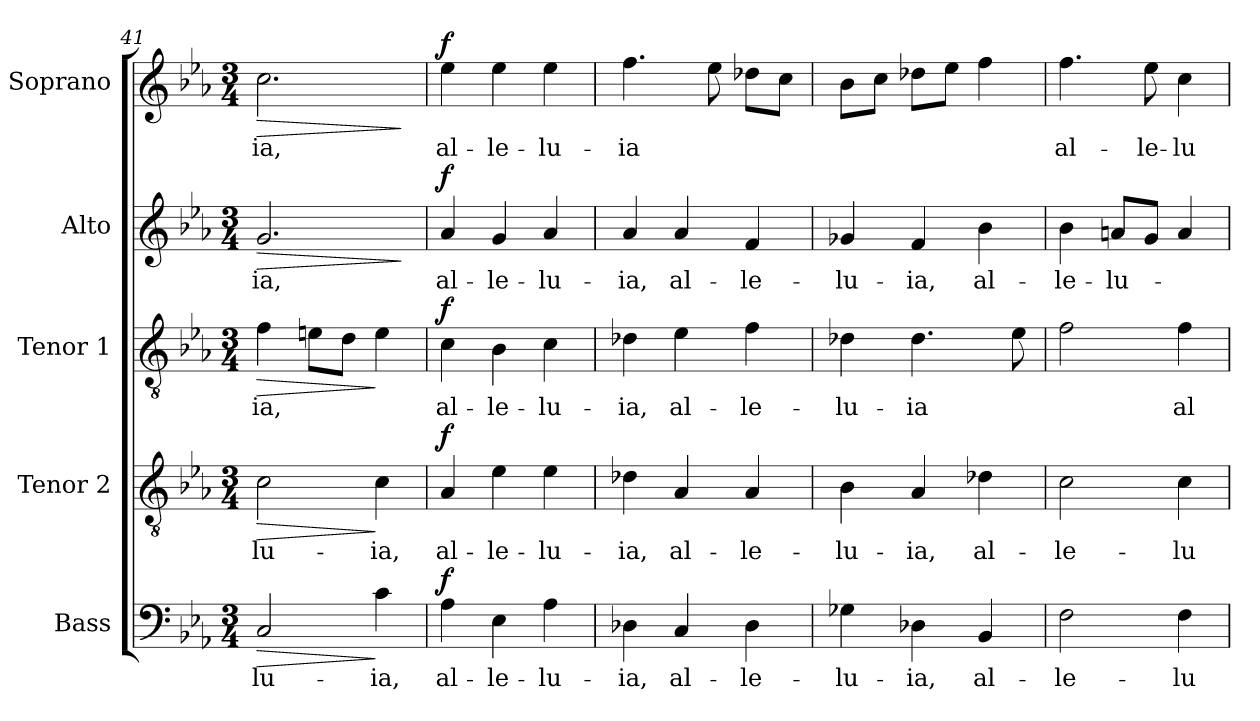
**kern	**text	**dynam	**kern	**text	**dynam	**kern	**text	**dynam	**kern	**text	**dynam	**kern	**text	**dynam
*part5	*part5	*part5	*part4	*part4	*part4	*part3	*part3	*part3	*part2	*part2	*part2	*part1	*part1	*part1
*staff5	*staff5	*staff5	*staff4	*staff4	*staff4	*staff3	*staff3	*staff3	*staff2	*staff2	*staff2	*staff1	*staff1	*staff1
*I"Bass	*	*	*I"Tenor 2	*	*	*I"Tenor 1	*	*	*I"Alto	*	*	*I"Soprano	*	*
*I'B.	*	*	*I'T.	*	*	*I'T.	*	*	*I'A.	*	*	*I'S.	*	*
*clefF4	*	*	*clefGv2	*	*	*clefGv2	*	*	*clefG2	*	*	*clefG2	*	*
*	*	*	*ITrd7c12	*	*	*ITrd7c12	*	*	*	*	*	*	*	*
*k[b-e-a-]	*	*	*k[b-e-a-]	*	*	*k[b-e-a-]	*	*	*k[b-e-a-]	*	*	*k[b-e-a-]	*	*
*E-:	*	*	*E-:	*	*	*E-:	*	*	*E-:	*	*	*E-:	*	*
*M3/4	*	*	*M3/4	*	*	*M3/4	*	*	*M3/4	*	*	*M3/4	*	*
=41	=41	=41	=41	=41	=41	=41	=41	=41	=41	=41	=41	=41	=41	=41
!	!LO:LY:b:color=#000000	!LO:HP:b	!	!	!	!	!	!	!	!	!	!	!	!
!	!	!	!	!LO:LY:b:color=#000000	!LO:HP:b	!	!	!	!	!	!	!	!	!
!	!	!	!	!	!	!	!LO:LY:b:color=#000000	!LO:HP:b	!	!	!	!	!	!
!	!	!	!	!	!	!	!	!	!	!LO:LY:b:color=#000000	!LO:HP:b	!	!	!
!	!	!	!	!	!	!	!	!	!	!	!	!	!LO:LY:b:color=#000000	!LO:HP:b
2Ci/	-lu-	>	2Ci\	-lu-	>	4Fi\	-ia,	>	2.gi/	-ia,	>	2.cci\	-ia,	>
.	.	.	.	.	.	8Eni\L	.	.	.	.	.	.	.	.
.	.	.	.	.	.	8Di\J	.	.	.	.	.	.	.	.
!	!LO:LY:b:color=#000000	!	!	!	!	!	!	!	!	!	!	!	!	!
!	!	!	!	!LO:LY:b:color=#000000	!	!	!	!	!	!	!	!	!	!
4ci\	-ia,	]	4Ci\	-ia,	]	4Ei\	.	]	.	.	.	.	.	.
.	.	.	.	.	.	.	.	.	.	.	]	.	.	]
!!LO:LB:g=z
=42	=42	=42	=42	=42	=42	=42	=42	=42	=42	=42	=42	=42	=42	=42
!	!LO:LY:b:color=#000000	!	!	!	!	!	!	!	!	!	!	!	!	!
!	!	!	!	!LO:LY:b:color=#000000	!	!	!	!	!	!	!	!	!	!
!	!	!	!	!	!	!	!LO:LY:b:color=#000000	!	!	!	!	!	!	!
!	!	!	!	!	!	!	!	!	!	!LO:LY:b:color=#000000	!	!	!	!
!	!	!	!	!	!	!	!	!	!	!	!	!	!LO:LY:b:color=#000000	!
4A-i\	al-	f	4AA-i/	al-	f	4Ci\	al-	f	4a-i/	al-	f	4ee-i\	al-	f
!	!LO:LY:b:color=#000000	!	!	!	!	!	!	!	!	!	!	!	!	!
!	!	!	!	!LO:LY:b:color=#000000	!	!	!	!	!	!	!	!	!	!
!	!	!	!	!	!	!	!LO:LY:b:color=#000000	!	!	!	!	!	!	!
!	!	!	!	!	!	!	!	!	!	!LO:LY:b:color=#000000	!	!	!	!
!	!	!	!	!	!	!	!	!	!	!	!	!	!LO:LY:b:color=#000000	!
4E-i\	-le-	.	4E-i\	-le-	.	4BB-i\	-le-	.	4gi/	-le-	.	4ee-i\	-le-	.
!	!LO:LY:b:color=#000000	!	!	!	!	!	!	!	!	!	!	!	!	!
!	!	!	!	!LO:LY:b:color=#000000	!	!	!	!	!	!	!	!	!	!
!	!	!	!	!	!	!	!LO:LY:b:color=#000000	!	!	!	!	!	!	!
!	!	!	!	!	!	!	!	!	!	!LO:LY:b:color=#000000	!	!	!	!
!	!	!	!	!	!	!	!	!	!	!	!	!	!LO:LY:b:color=#000000	!
4A-i\	-lu-	.	4E-i\	-lu-	.	4Ci\	-lu-	.	4a-i/	-lu-	.	4ee-i\	-lu-	.
=43	=43	=43	=43	=43	=43	=43	=43	=43	=43	=43	=43	=43	=43	=43
!	!LO:LY:b:color=#000000	!	!	!	!	!	!	!	!	!	!	!	!	!
!	!	!	!	!LO:LY:b:color=#000000	!	!	!	!	!	!	!	!	!	!
!	!	!	!	!	!	!	!LO:LY:b:color=#000000	!	!	!	!	!	!	!
!	!	!	!	!	!	!	!	!	!	!LO:LY:b:color=#000000	!	!	!	!
!	!	!	!	!	!	!	!	!	!	!	!	!	!LO:LY:b:color=#000000	!
4D-Xi\	-ia,	.	4D-Xi\	-ia,	.	4D-Xi\	-ia,	.	4a-i/	-ia,	.	4.ffi\	-ia	.
!	!LO:LY:b:color=#000000	!	!	!	!	!	!	!	!	!	!	!	!	!
!	!	!	!	!LO:LY:b:color=#000000	!	!	!	!	!	!	!	!	!	!
!	!	!	!	!	!	!	!LO:LY:b:color=#000000	!	!	!	!	!	!	!
!	!	!	!	!	!	!	!	!	!	!LO:LY:b:color=#000000	!	!	!	!
4Ci/	al-	.	4AA-i/	al-	.	4E-i\	al-	.	4a-i/	al-	.	.	.	.
.	.	.	.	.	.	.	.	.	.	.	.	8ee-i\	.	.
!	!LO:LY:b:color=#000000	!	!	!	!	!	!	!	!	!	!	!	!	!
!	!	!	!	!LO:LY:b:color=#000000	!	!	!	!	!	!	!	!	!	!
!	!	!	!	!	!	!	!LO:LY:b:color=#000000	!	!	!	!	!	!	!
!	!	!	!	!	!	!	!	!	!	!LO:LY:b:color=#000000	!	!	!	!
4D-i\	-le-	.	4AA-i/	-le-	.	4Fi\	-le-	.	4fi/	-le-	.	8dd-Xi\L	.	.
.	.	.	.	.	.	.	.	.	.	.	.	8cci\J	.	.
=44	=44	=44	=44	=44	=44	=44	=44	=44	=44	=44	=44	=44	=44	=44
!	!LO:LY:b:color=#000000	!	!	!	!	!	!	!	!	!	!	!	!	!
!	!	!	!	!LO:LY:b:color=#000000	!	!	!	!	!	!	!	!	!	!
!	!	!	!	!	!	!	!LO:LY:b:color=#000000	!	!	!	!	!	!	!
!	!	!	!	!	!	!	!	!	!	!LO:LY:b:color=#000000	!	!	!	!
4G-Xi\	-lu-	.	4BB-i\	-lu-	.	4D-Xi\	-lu-	.	4g-Xi/	-lu-	.	8b-i\L	.	.
.	.	.	.	.	.	.	.	.	.	.	.	8cci\J	.	.
!	!LO:LY:b:color=#000000	!	!	!	!	!	!	!	!	!	!	!	!	!
!	!	!	!	!LO:LY:b:color=#000000	!	!	!	!	!	!	!	!	!	!
!	!	!	!	!	!	!	!LO:LY:b:color=#000000	!	!	!	!	!	!	!
!	!	!	!	!	!	!	!	!	!	!LO:LY:b:color=#000000	!	!	!	!
4D-Xi\	-ia,	.	4AA-i/	-ia,	.	4.D-i\	-ia	.	4fi/	-ia,	.	8dd-Xi\L	.	.
.	.	.	.	.	.	.	.	.	.	.	.	8ee-i\J	.	.
!	!LO:LY:b:color=#000000	!	!	!	!	!	!	!	!	!	!	!	!	!
!	!	!	!	!LO:LY:b:color=#000000	!	!	!	!	!	!	!	!	!	!
!	!	!	!	!	!	!	!	!	!	!LO:LY:b:color=#000000	!	!	!	!
4BB-i/	al-	.	4D-Xi\	al-	.	.	.	.	4b-i\	al-	.	4ffi\	.	.
.	.	.	.	.	.	8E-i\	.	.	.	.	.	.	.	.
=45	=45	=45	=45	=45	=45	=45	=45	=45	=45	=45	=45	=45	=45	=45
!	!LO:LY:b:color=#000000	!	!	!	!	!	!	!	!	!	!	!	!	!
!	!	!	!	!LO:LY:b:color=#000000	!	!	!	!	!	!	!	!	!	!
!	!	!	!	!	!	!	!	!	!	!LO:LY:b:color=#000000	!	!	!	!
!	!	!	!	!	!	!	!	!	!	!	!	!	!LO:LY:b:color=#000000	!
2Fi\	-le-	.	2Ci\	-le-	.	2Fi\	.	.	4b-i\	-le-	.	4.ffi\	al-	.
!	!	!	!	!	!	!	!	!	!	!LO:LY:b:color=#000000	!	!	!	!
.	.	.	.	.	.	.	.	.	8ani/L	-lu-	.	.	.	.
!	!	!	!	!	!	!	!	!	!	!	!	!	!LO:LY:b:color=#000000	!
.	.	.	.	.	.	.	.	.	8gi/J	.	.	8ee-i\	-le-	.
!	!LO:LY:b:color=#000000	!	!	!	!	!	!	!	!	!	!	!	!	!
!	!	!	!	!LO:LY:b:color=#000000	!	!	!	!	!	!	!	!	!	!
!	!	!	!	!	!	!	!LO:LY:b:color=#000000	!	!	!	!	!	!	!
!	!	!	!	!	!	!	!	!	!	!	!	!	!LO:LY:b:color=#000000	!
4Fi\	-lu-	.	4Ci\	-lu-	.	4Fi\	al-	.	4ai/	.	.	4cci\	-lu-	.
=	=	=	=	=	=	=	=	=	=	=	=	=	=	=
*-	*-	*-	*-	*-	*-	*-	*-	*-	*-	*-	*-	*-	*-	*-
